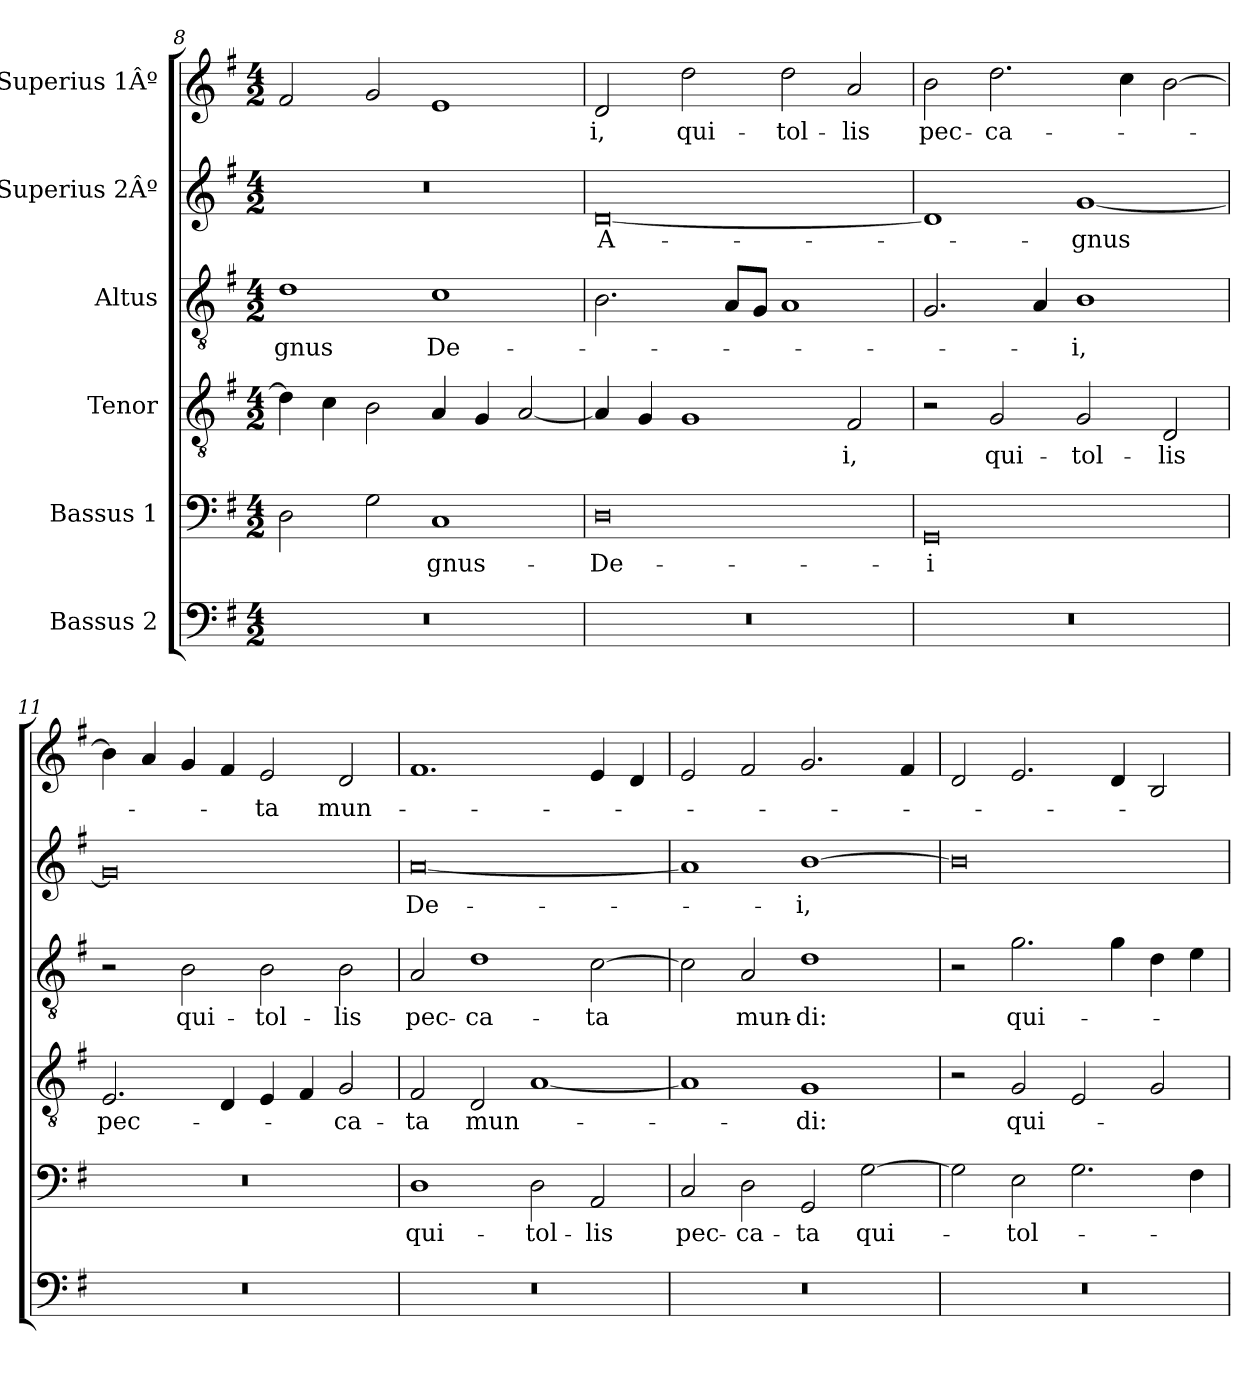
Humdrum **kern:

**kern	**kern	**text	**kern	**text	**kern	**text	**kern	**text	**kern	**text
*part6	*part5	*part5	*part4	*part4	*part3	*part3	*part2	*part2	*part1	*part1
*staff6	*staff5	*staff5	*staff4	*staff4	*staff3	*staff3	*staff2	*staff2	*staff1	*staff1
*I"Bassus 2	*I"Bassus 1	*	*I"Tenor	*	*I"Altus	*	*I"Superius 2Âº	*	*I"Superius 1Âº	*
*clefF4	*clefF4	*	*clefGv2	*	*clefGv2	*	*clefG2	*	*clefG2	*
*k[f#]	*k[f#]	*	*k[f#]	*	*k[f#]	*	*k[f#]	*	*k[f#]	*
*M4/2	*M4/2	*	*M4/2	*	*M4/2	*	*M4/2	*	*M4/2	*
=8	=8	=8	=8	=8	=8	=8	=8	=8	=8	=8
0r	2D\	.	4d\]	.	1d\	-gnus	0r	.	2f#/	.
.	.	.	4c\	.	.	.	.	.	.	.
.	2G\	.	2B\	.	.	.	.	.	2g/	.
.	1C/	gnus-	4A/	.	1c\	De-	.	.	1e/	.
.	.	.	4G/	.	.	.	.	.	.	.
.	.	.	[2A/	.	.	.	.	.	.	.
=9	=9	=9	=9	=9	=9	=9	=9	=9	=9	=9
0r	0D\	De-	4A/]	.	2.B\	.	[0d/	A-	2d/	-i,
.	.	.	4G/	.	.	.	.	.	.	.
.	.	.	1G/	.	.	.	.	.	2dd\	qui-
.	.	.	.	.	8A/L	.	.	.	.	.
.	.	.	.	.	8G/J	.	.	.	.	.
.	.	.	.	.	1A/	.	.	.	2dd\	tol-
.	.	.	2F#/	-i,	.	.	.	.	2a/	-lis
=10	=10	=10	=10	=10	=10	=10	=10	=10	=10	=10
0r	0GG/	-i	2r	.	2.G/	.	1d/]	.	2b\	pec-
.	.	.	2G/	qui-	.	.	.	.	2.dd\	-ca-
.	.	.	.	.	4A/	.	.	.	.	.
.	.	.	2G/	tol-	1B\	-i,	[1g/	-gnus	.	.
.	.	.	.	.	.	.	.	.	4cc\	.
.	.	.	2D/	-lis	.	.	.	.	[2b\	.
=11	=11	=11	=11	=11	=11	=11	=11	=11	=11	=11
0r	0r	.	2.E/	pec-	2r	.	0g/]	.	4b\]	.
.	.	.	.	.	.	.	.	.	4a/	.
.	.	.	.	.	2B\	qui-	.	.	4g/	.
.	.	.	4D/	.	.	.	.	.	4f#/	.
.	.	.	4E/	.	2B\	tol-	.	.	2e/	-ta
.	.	.	4F#/	.	.	.	.	.	.	.
.	.	.	2G/	-ca-	2B\	-lis	.	.	2d/	mun-
=12	=12	=12	=12	=12	=12	=12	=12	=12	=12	=12
0r	1D\	qui-	2F#/	-ta	2A/	pec-	[0a/	De-	1.f#/	.
.	.	.	2D/	mun-	1d\	-ca-	.	.	.	.
.	2D\	tol-	[1A/	.	.	.	.	.	.	.
.	2AA/	-lis	.	.	[2c\	-ta	.	.	4e/	.
.	.	.	.	.	.	.	.	.	4d/	.
=13	=13	=13	=13	=13	=13	=13	=13	=13	=13	=13
0r	2C/	pec-	1A/]	.	2c\]	.	1a/]	.	2e/	.
.	2D\	-ca-	.	.	2A/	mun-	.	.	2f#/	.
.	2GG/	-ta	1G/	-di:	1d\	-di:	[1b\	-i,	2.g/	.
.	[2G\	qui-	.	.	.	.	.	.	.	.
.	.	.	.	.	.	.	.	.	4f#/	.
=14	=14	=14	=14	=14	=14	=14	=14	=14	=14	=14
0r	2G\]	.	2r	.	2r	.	0b\]	.	2d/	.
.	2E\	tol-	2G/	qui-	2.g\	qui-	.	.	2.e/	.
.	2.G\	.	2E/	.	.	.	.	.	.	.
.	.	.	.	.	4g\	.	.	.	4d/	.
.	.	.	2G/	.	4d\	.	.	.	2B/	.
.	4F#\	.	.	.	4e\	.	.	.	.	.
=	=	=	=	=	=	=	=	=	=	=
*-	*-	*-	*-	*-	*-	*-	*-	*-	*-	*-
